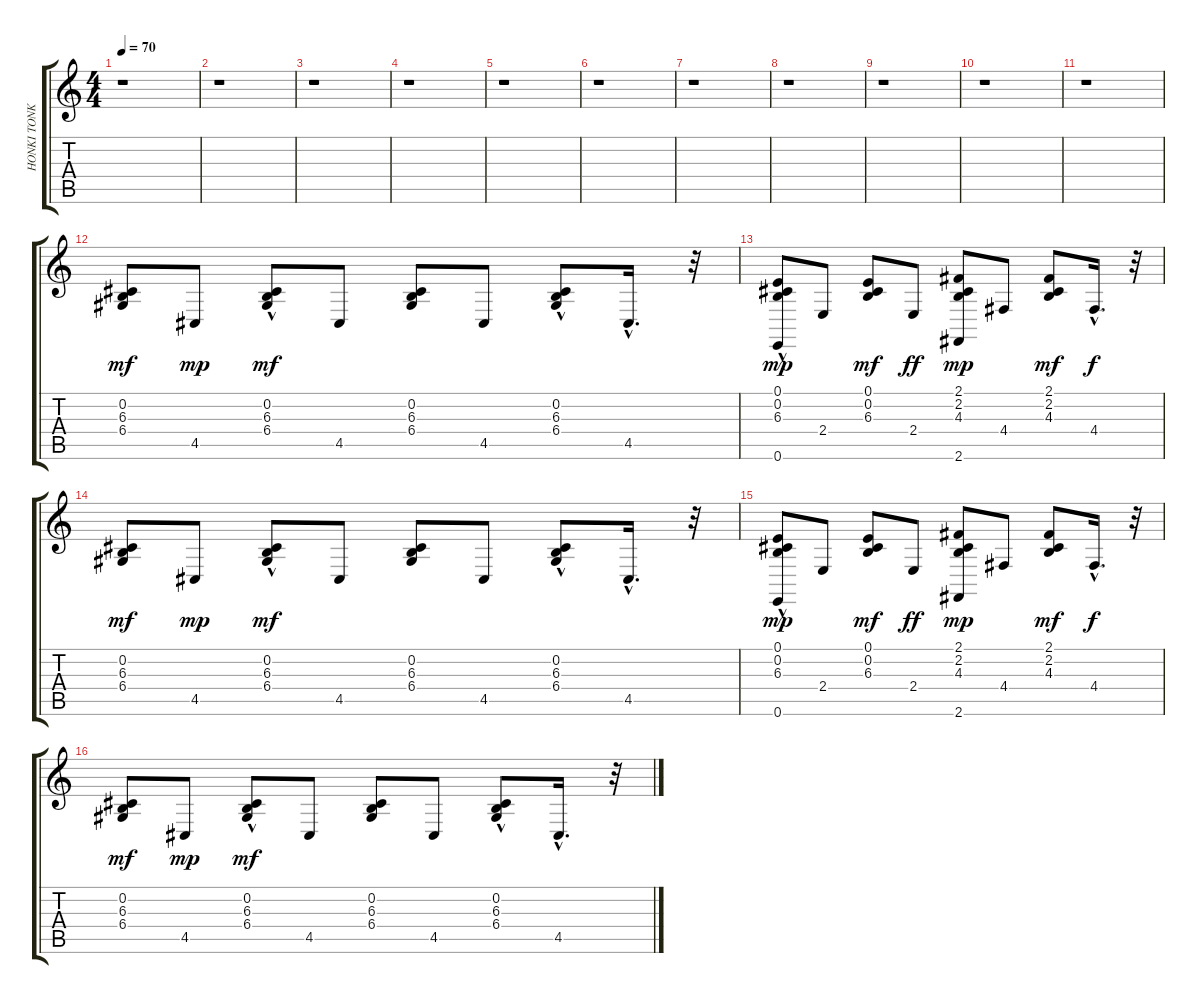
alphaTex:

\track ("HONKI TONK" "HONKI TONK") {instrument honkytonkpiano}
\staff {score tabs}
\tuning (E4 B3 G3 D3 A2 E2) {hide}
\ts (4 4)
\tempo 70
\clef g2
\ks c
r.1{dy mf} |
r.1 |
r.1 |
r.1 |
r.1 |
r.1 |
r.1 |
r.1 |
r.1 |
r.1 |
r.1 |
(0.2 6.3 6.4).8 4.5.8{dy mp} (0.2 6.3{hac} 6.4).8{dy mf} 4.5.8 (0.2 6.3 6.4).8 4.5.8 (0.2{hac} 6.3 6.4).8 4.5{hac}.16{d} r.32 |
(0.1 0.2 6.3 0.6{hac}).8{dy mp} 2.4.8 (0.1 0.2 6.3).8{dy mf} 2.4.8{dy ff} (2.1 2.2 4.3 2.6).8{dy mp} 4.4.8 (2.1 2.2 4.3).8{dy mf} 4.4{hac}.16{d dy f} r.32 |
(0.2 6.3 6.4).8{dy mf} 4.5.8{dy mp} (0.2 6.3{hac} 6.4).8{dy mf} 4.5.8 (0.2 6.3 6.4).8 4.5.8 (0.2{hac} 6.3 6.4).8 4.5{hac}.16{d} r.32 |
(0.1 0.2 6.3 0.6{hac}).8{dy mp} 2.4.8 (0.1 0.2 6.3).8{dy mf} 2.4.8{dy ff} (2.1 2.2 4.3 2.6).8{dy mp} 4.4.8 (2.1 2.2 4.3).8{dy mf} 4.4{hac}.16{d dy f} r.32 |
(0.2 6.3 6.4).8{dy mf} 4.5.8{dy mp} (0.2 6.3{hac} 6.4).8{dy mf} 4.5.8 (0.2 6.3 6.4).8 4.5.8 (0.2{hac} 6.3 6.4).8 4.5{hac}.16{d} r.32
